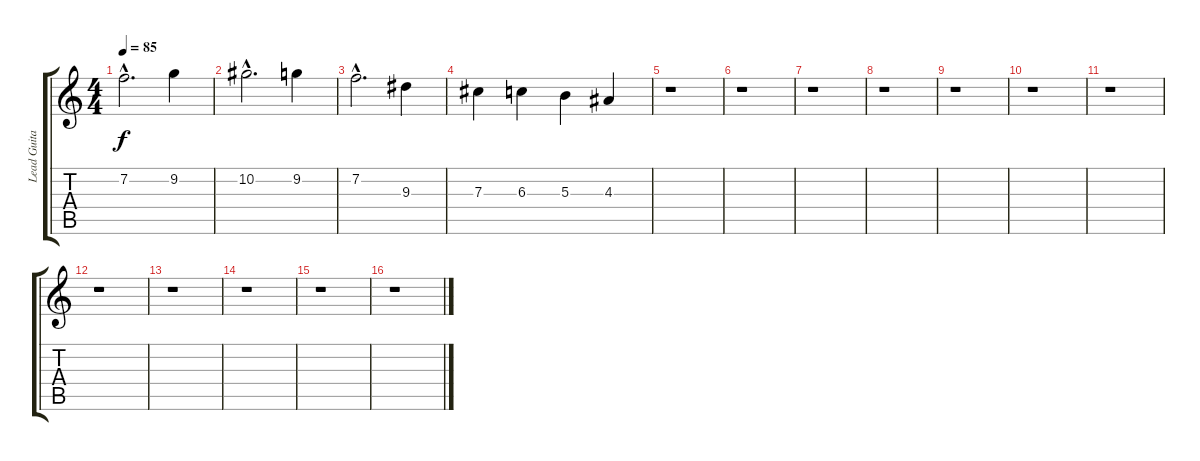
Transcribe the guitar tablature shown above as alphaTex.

\track ("Lead Guitar" "Lead Guita") {instrument distortionguitar}
\staff {score tabs}
\tuning (Eb4 Bb3 Gb3 Db3 Ab2 Eb2) {hide}
\ts (4 4)
\tempo 85
\clef g2
\ks c
7.2{hac}.2{d dy f} 9.2.4 |
10.2{hac}.2{d} 9.2.4 |
7.2{hac}.2{d} 9.3.4 |
7.3.4 6.3.4 5.3.4 4.3.4 |
r.1 |
r.1 |
r.1 |
r.1 |
r.1 |
r.1 |
r.1 |
r.1 |
r.1 |
r.1 |
r.1 |
r.1
